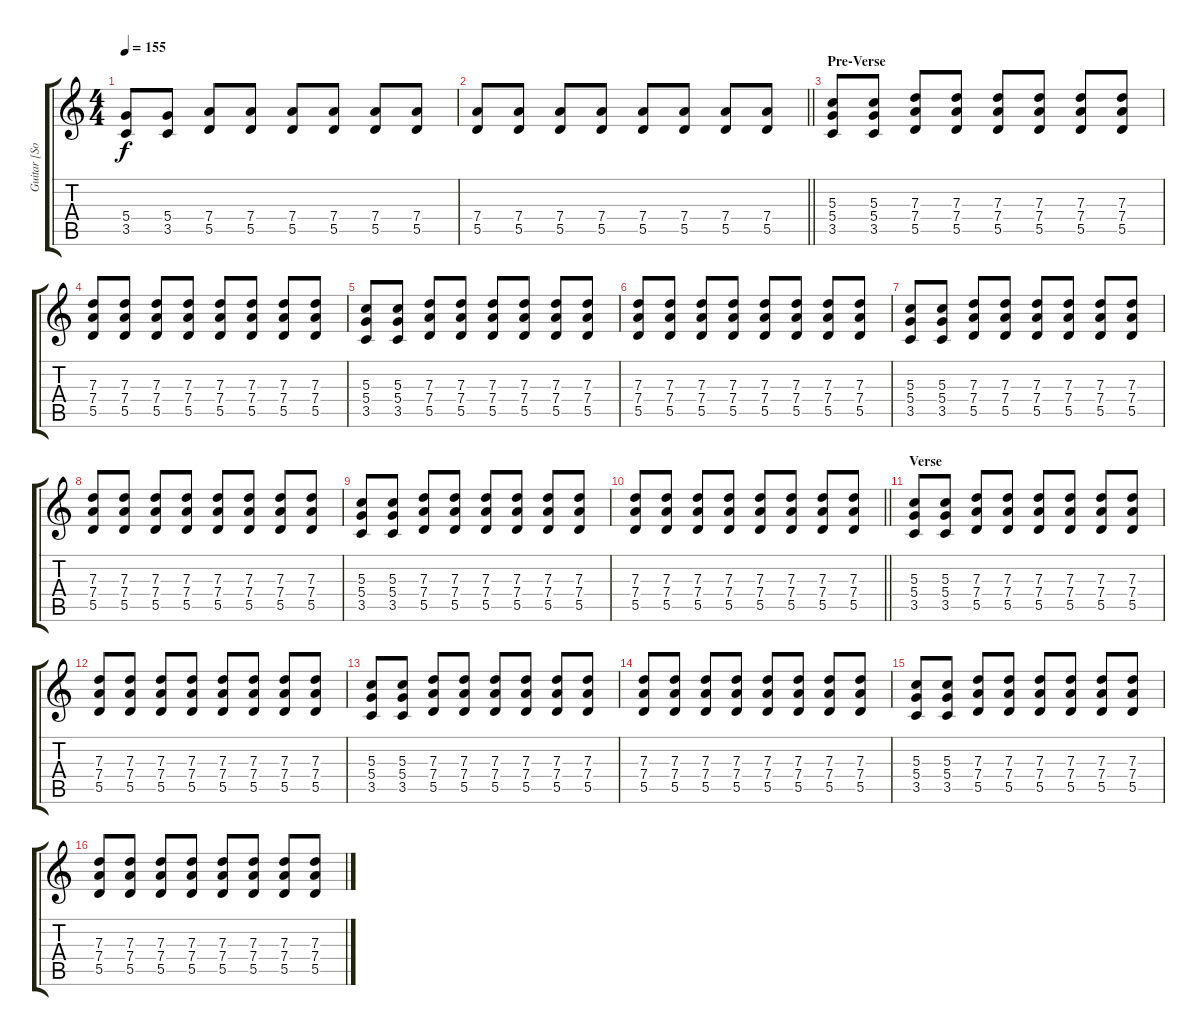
\track ("Guitar [Sonny Mayo]" "Guitar [So") {instrument distortionguitar}
\staff {score tabs}
\tuning (E4 B3 G3 D3 A2 D2) {hide}
\ts (4 4)
\tempo 155
\clef g2
\ks c
(5.4 3.5).8{dy f} (5.4 3.5).8 (7.4 5.5).8 (7.4 5.5).8 (7.4 5.5).8 (7.4 5.5).8 (7.4 5.5).8 (7.4 5.5).8 |
\barLineRight lightlight
(7.4 5.5).8 (7.4 5.5).8 (7.4 5.5).8 (7.4 5.5).8 (7.4 5.5).8 (7.4 5.5).8 (7.4 5.5).8 (7.4 5.5).8 |
\section ("" "Pre-Verse")
(5.3 5.4 3.5).8 (5.3 5.4 3.5).8 (7.3 7.4 5.5).8 (7.3 7.4 5.5).8 (7.3 7.4 5.5).8 (7.3 7.4 5.5).8 (7.3 7.4 5.5).8 (7.3 7.4 5.5).8 |
(7.3 7.4 5.5).8 (7.3 7.4 5.5).8 (7.3 7.4 5.5).8 (7.3 7.4 5.5).8 (7.3 7.4 5.5).8 (7.3 7.4 5.5).8 (7.3 7.4 5.5).8 (7.3 7.4 5.5).8 |
(5.3 5.4 3.5).8 (5.3 5.4 3.5).8 (7.3 7.4 5.5).8 (7.3 7.4 5.5).8 (7.3 7.4 5.5).8 (7.3 7.4 5.5).8 (7.3 7.4 5.5).8 (7.3 7.4 5.5).8 |
(7.3 7.4 5.5).8 (7.3 7.4 5.5).8 (7.3 7.4 5.5).8 (7.3 7.4 5.5).8 (7.3 7.4 5.5).8 (7.3 7.4 5.5).8 (7.3 7.4 5.5).8 (7.3 7.4 5.5).8 |
(5.3 5.4 3.5).8 (5.3 5.4 3.5).8 (7.3 7.4 5.5).8 (7.3 7.4 5.5).8 (7.3 7.4 5.5).8 (7.3 7.4 5.5).8 (7.3 7.4 5.5).8 (7.3 7.4 5.5).8 |
(7.3 7.4 5.5).8 (7.3 7.4 5.5).8 (7.3 7.4 5.5).8 (7.3 7.4 5.5).8 (7.3 7.4 5.5).8 (7.3 7.4 5.5).8 (7.3 7.4 5.5).8 (7.3 7.4 5.5).8 |
(5.3 5.4 3.5).8 (5.3 5.4 3.5).8 (7.3 7.4 5.5).8 (7.3 7.4 5.5).8 (7.3 7.4 5.5).8 (7.3 7.4 5.5).8 (7.3 7.4 5.5).8 (7.3 7.4 5.5).8 |
\barLineRight lightlight
(7.3 7.4 5.5).8 (7.3 7.4 5.5).8 (7.3 7.4 5.5).8 (7.3 7.4 5.5).8 (7.3 7.4 5.5).8 (7.3 7.4 5.5).8 (7.3 7.4 5.5).8 (7.3 7.4 5.5).8 |
\section ("" "Verse")
(5.3 5.4 3.5).8 (5.3 5.4 3.5).8 (7.3 7.4 5.5).8 (7.3 7.4 5.5).8 (7.3 7.4 5.5).8 (7.3 7.4 5.5).8 (7.3 7.4 5.5).8 (7.3 7.4 5.5).8 |
(7.3 7.4 5.5).8 (7.3 7.4 5.5).8 (7.3 7.4 5.5).8 (7.3 7.4 5.5).8 (7.3 7.4 5.5).8 (7.3 7.4 5.5).8 (7.3 7.4 5.5).8 (7.3 7.4 5.5).8 |
(5.3 5.4 3.5).8 (5.3 5.4 3.5).8 (7.3 7.4 5.5).8 (7.3 7.4 5.5).8 (7.3 7.4 5.5).8 (7.3 7.4 5.5).8 (7.3 7.4 5.5).8 (7.3 7.4 5.5).8 |
(7.3 7.4 5.5).8 (7.3 7.4 5.5).8 (7.3 7.4 5.5).8 (7.3 7.4 5.5).8 (7.3 7.4 5.5).8 (7.3 7.4 5.5).8 (7.3 7.4 5.5).8 (7.3 7.4 5.5).8 |
(5.3 5.4 3.5).8 (5.3 5.4 3.5).8 (7.3 7.4 5.5).8 (7.3 7.4 5.5).8 (7.3 7.4 5.5).8 (7.3 7.4 5.5).8 (7.3 7.4 5.5).8 (7.3 7.4 5.5).8 |
(7.3 7.4 5.5).8 (7.3 7.4 5.5).8 (7.3 7.4 5.5).8 (7.3 7.4 5.5).8 (7.3 7.4 5.5).8 (7.3 7.4 5.5).8 (7.3 7.4 5.5).8 (7.3 7.4 5.5).8
